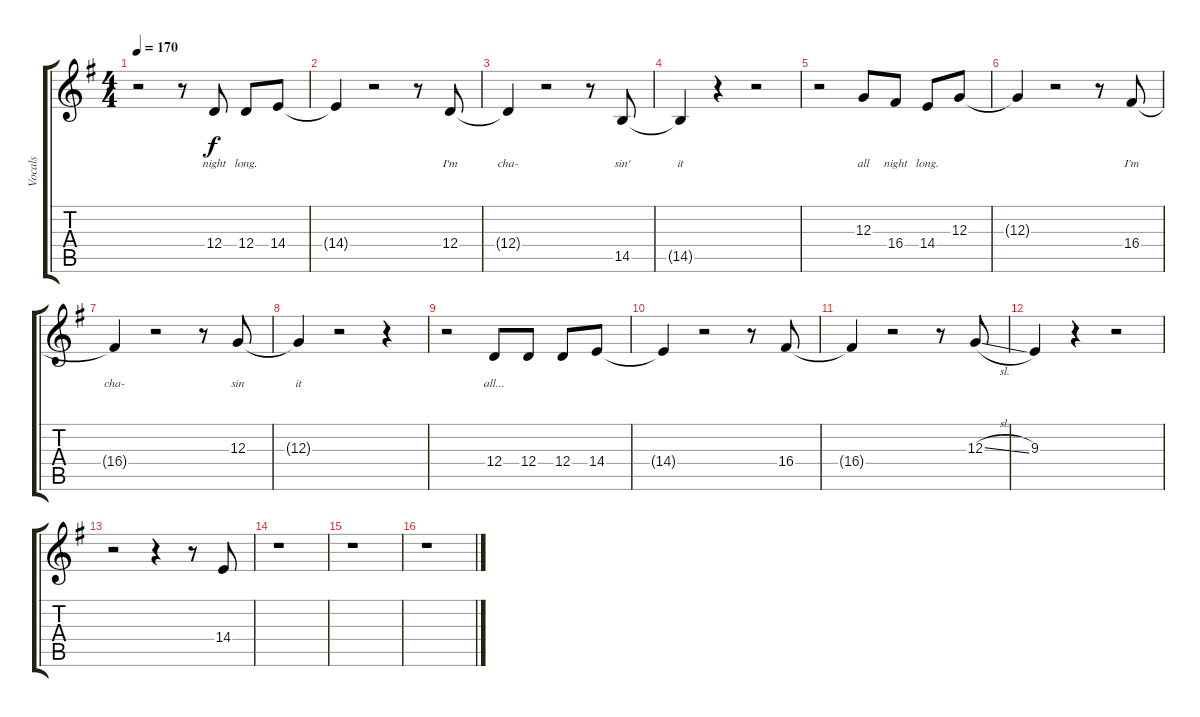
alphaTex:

\track ("Vocals" "Vocals") {instrument flute}
\staff {score tabs}
\tuning (E4 B3 G3 D3 A2 E2) {hide}
\ts (4 4)
\tempo 170
\clef g2
\ks g
r.2{dy f} r.8 12.4.8{lyrics (0 "night") lyrics (1 "") lyrics (2 "") lyrics (3 "") lyrics (4 "")} 12.4.8{lyrics (0 "long.") lyrics (1 "") lyrics (2 "") lyrics (3 "") lyrics (4 "")} 14.4.8{lyrics (0 "") lyrics (1 "") lyrics (2 "") lyrics (3 "") lyrics (4 "")} |
14.4{t}.4{lyrics (0 "") lyrics (1 "") lyrics (2 "") lyrics (3 "") lyrics (4 "")} r.2 r.8 12.4.8{lyrics (0 "I'm") lyrics (1 "") lyrics (2 "") lyrics (3 "") lyrics (4 "")} |
12.4{t}.4{lyrics (0 "cha-") lyrics (1 "") lyrics (2 "") lyrics (3 "") lyrics (4 "")} r.2 r.8 14.5.8{lyrics (0 "sin'") lyrics (1 "") lyrics (2 "") lyrics (3 "") lyrics (4 "")} |
14.5{t}.4{lyrics (0 "it") lyrics (1 "") lyrics (2 "") lyrics (3 "") lyrics (4 "")} r.4 r.2 |
r.2 12.3.8{lyrics (0 "all") lyrics (1 "") lyrics (2 "") lyrics (3 "") lyrics (4 "")} 16.4.8{lyrics (0 "night") lyrics (1 "") lyrics (2 "") lyrics (3 "") lyrics (4 "")} 14.4.8{lyrics (0 "long.") lyrics (1 "") lyrics (2 "") lyrics (3 "") lyrics (4 "")} 12.3.8{lyrics (0 "") lyrics (1 "") lyrics (2 "") lyrics (3 "") lyrics (4 "")} |
12.3{t}.4{lyrics (0 "") lyrics (1 "") lyrics (2 "") lyrics (3 "") lyrics (4 "")} r.2 r.8 16.4.8{lyrics (0 "I'm") lyrics (1 "") lyrics (2 "") lyrics (3 "") lyrics (4 "")} |
16.4{t}.4{lyrics (0 "cha-") lyrics (1 "") lyrics (2 "") lyrics (3 "") lyrics (4 "")} r.2 r.8 12.3.8{lyrics (0 "sin") lyrics (1 "") lyrics (2 "") lyrics (3 "") lyrics (4 "")} |
12.3{t}.4{lyrics (0 "it") lyrics (1 "") lyrics (2 "") lyrics (3 "") lyrics (4 "")} r.2 r.4 |
r.2 12.4.8{lyrics (0 "all...") lyrics (1 "") lyrics (2 "") lyrics (3 "") lyrics (4 "")} 12.4.8 12.4.8 14.4.8 |
14.4{t}.4 r.2 r.8 16.4.8 |
16.4{t}.4 r.2 r.8 12.3{sl}.8 |
9.3.4 r.4 r.2 |
r.2 r.4 r.8 14.4.8 |
r.1 |
r.1 |
r.1
